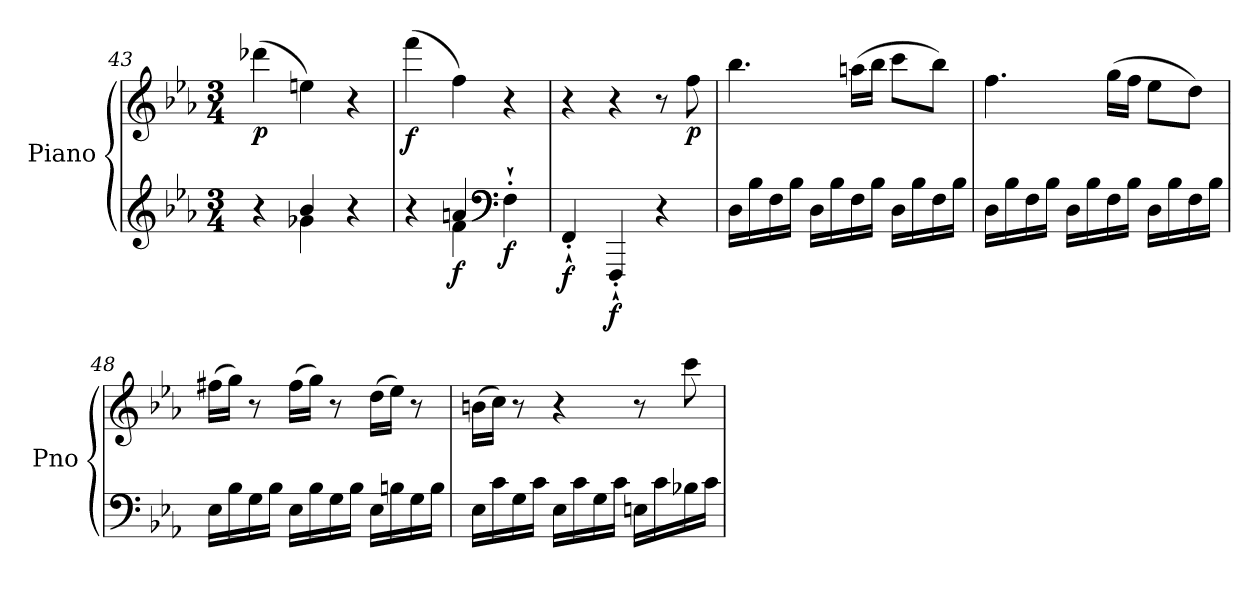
**kern	**kern	**dynam
*part1	*part1	*part1
*staff2	*staff1	*staff1/2
*I"Piano	*	*
*I'Pno	*	*
*clefG2	*clefG2	*
*k[b-e-a-]	*k[b-e-a-]	*
*M3/4	*M3/4	*
=43	=43	=43
*^	*	*
!	!	!	!LO:DY:b
4r	4ryy	(4ddd-X\	p
4b-/	4g-X\	4een\)	.
4r	4ryy	4r	.
=44	=44	=44	=44
!	!	!	!LO:DY:b
4r	4ryy	(4fff\	f
!	!	!	!LO:DY:b=2
4an/	4f\	4ff\)	f
*clefF4	*	*	*
!	!	!	!LO:DY:b=2
4F'`\	4ryy	4r	f
=45	=45	=45	=45
!	!	!	!LO:DY:b=2
*v	*v	*	*
4FF'`/	4r	f
!	!	!LO:DY:b=2
4FFF'`/	4r	f
4r	8r	.
!	!	!LO:DY:b
.	8ff\	p
=46	=46	=46
16D\LL	4.bb-\	.
16B-\	.	.
16F\	.	.
16B-\JJ	.	.
16D\LL	.	.
16B-\	.	.
16F\	(16aan\LL	.
16B-\JJ	16bb-\JJ	.
16D\LL	8ccc\L	.
16B-\	.	.
16F\	8bb-\J)	.
16B-\JJ	.	.
!!LO:LB:g=z
=47	=47	=47
16D\LL	4.ff\	.
16B-\	.	.
16F\	.	.
16B-\JJ	.	.
16D\LL	.	.
16B-\	.	.
16F\	(16gg\LL	.
16B-\JJ	16ff\JJ	.
16D\LL	8ee-\L	.
16B-\	.	.
16F\	8dd\J)	.
16B-\JJ	.	.
!!LO:PB:g=z
=48	=48	=48
16E-\LL	(16ff#X\LL	.
16B-\	16gg\JJ)	.
16G\	8r	.
16B-\JJ	.	.
16E-\LL	(16ff#\LL	.
16B-\	16gg\JJ)	.
16G\	8r	.
16B-\JJ	.	.
16E-\LL	(16dd\LL	.
16Bn\	16ee-\JJ)	.
16G\	8r	.
16B\JJ	.	.
=49	=49	=49
16E-\LL	(16bn\LL	.
16c\	16cc\JJ)	.
16G\	8r	.
16c\JJ	.	.
16E-\LL	4r	.
16c\	.	.
16G\	.	.
16c\JJ	.	.
16En\LL	8r	.
16c\	.	.
16B-X\	8ccc\	.
16c\JJ	.	.
=	=	=
*-	*-	*-
